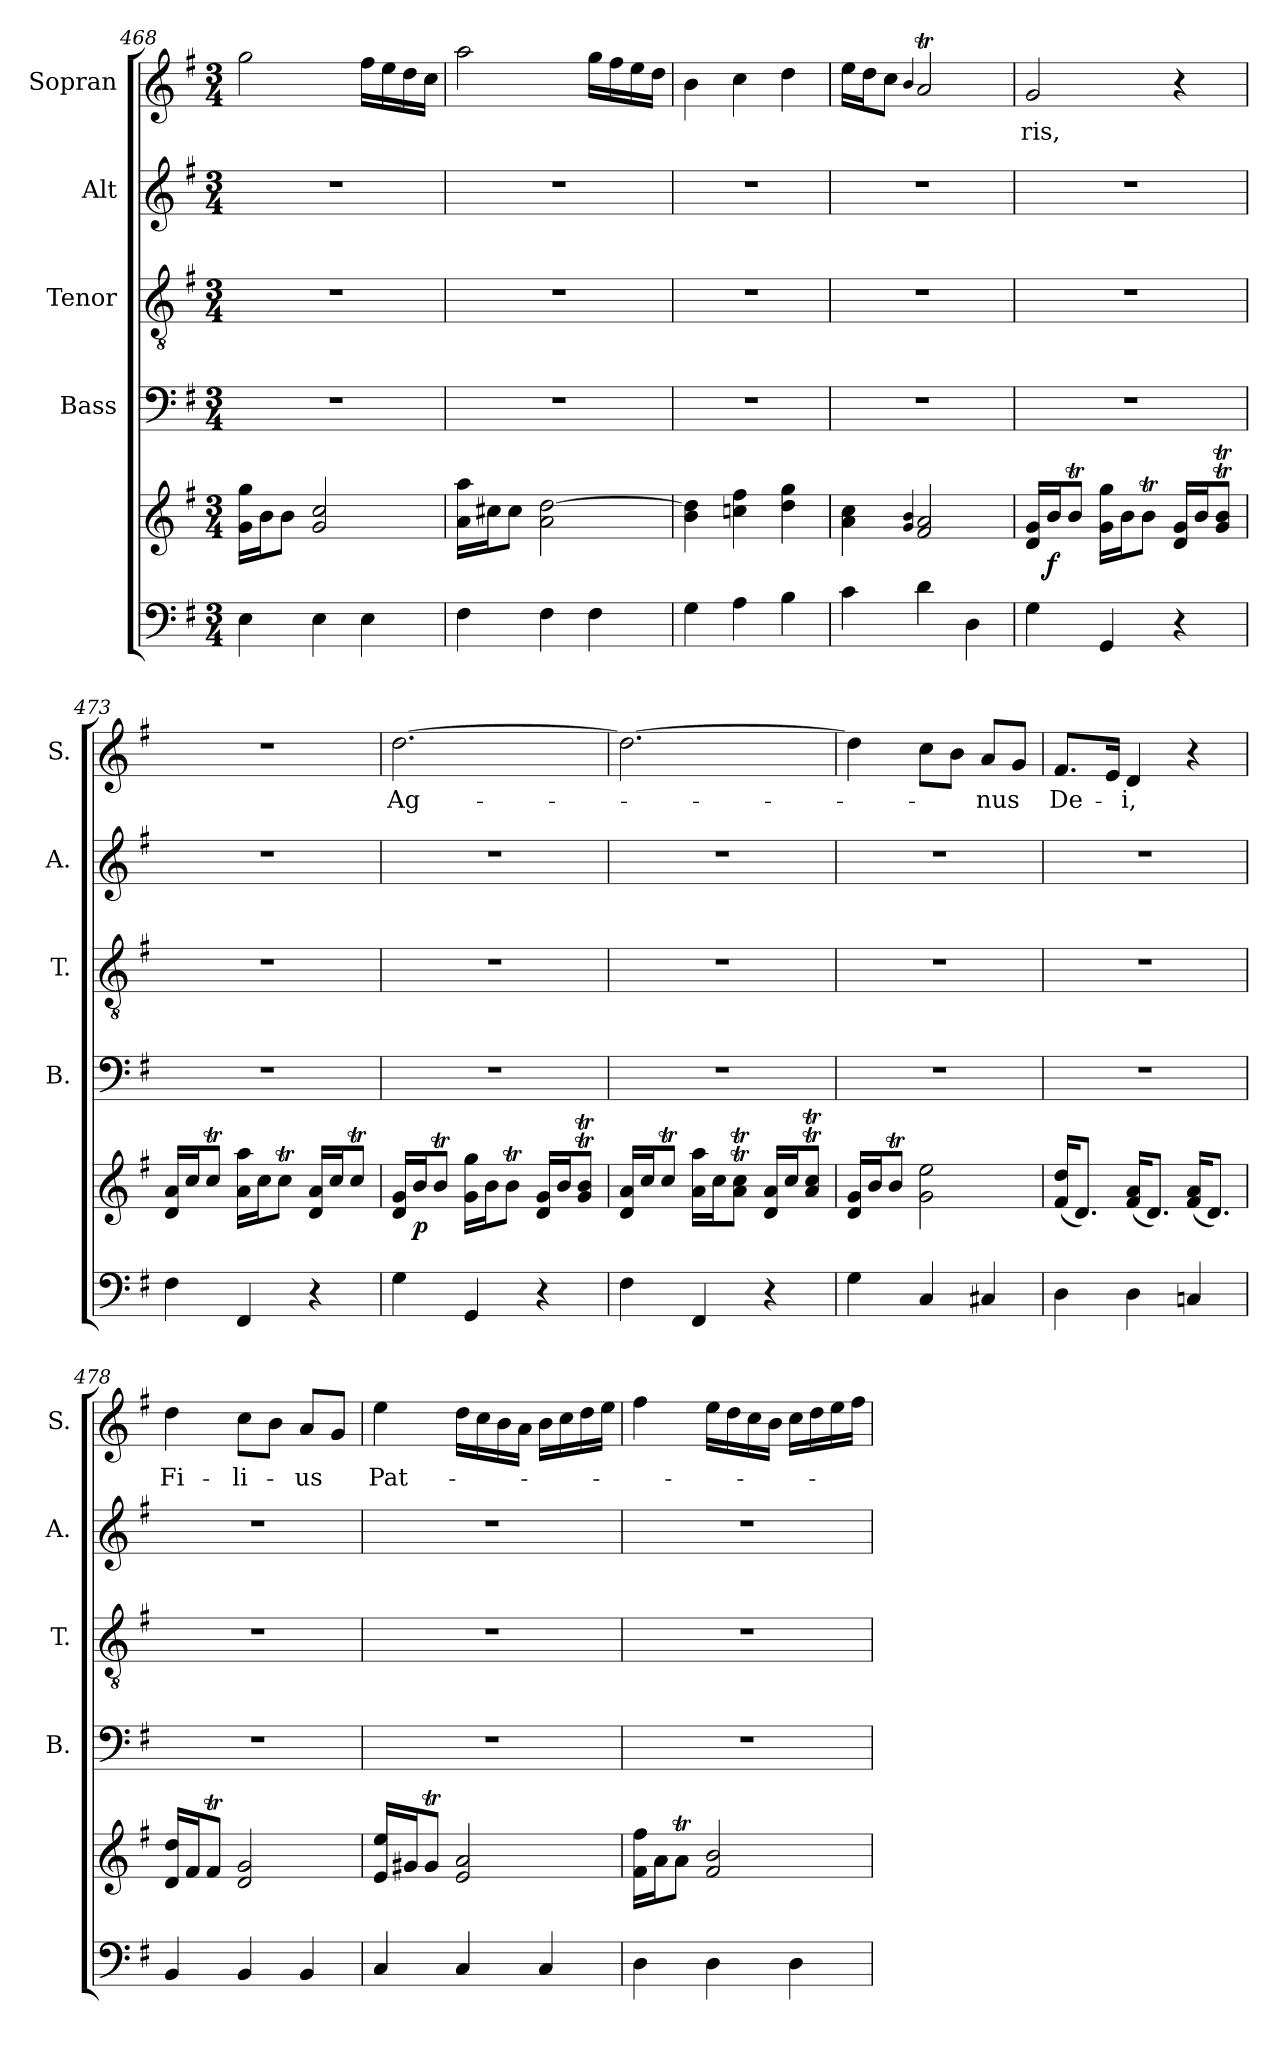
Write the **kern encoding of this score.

**kern	**kern	**dynam	**kern	**kern	**kern	**kern	**text
*part5	*part5	*part5	*part4	*part3	*part2	*part1	*part1
*staff6	*staff5	*staff5/6	*staff4	*staff3	*staff2	*staff1	*staff1
*	*	*	*I"Bass	*I"Tenor	*I"Alt	*I"Sopran	*
*	*	*	*I'B.	*I'T.	*I'A.	*I'S.	*
!!LO:PB:g=z
*clefF4	*clefG2	*	*clefF4	*clefGv2	*clefG2	*clefG2	*
*k[f#]	*k[f#]	*	*k[f#]	*k[f#]	*k[f#]	*k[f#]	*
*G:	*G:	*	*G:	*G:	*G:	*G:	*
*M3/4	*M3/4	*	*M3/4	*M3/4	*M3/4	*M3/4	*
=468	=468	=468	=468	=468	=468	=468	=468
4E\	16g\ 16gg\LL	.	2.r	2.r	2.r	2gg\	.
.	16b\J	.	.	.	.	.	.
.	8b\J	.	.	.	.	.	.
4E\	2g/ 2cc/	.	.	.	.	.	.
4E\	.	.	.	.	.	16ff#\LL	.
.	.	.	.	.	.	16ee\	.
.	.	.	.	.	.	16dd\	.
.	.	.	.	.	.	16cc\JJ	.
=469	=469	=469	=469	=469	=469	=469	=469
4F#\	16a\ 16aa\LL	.	2.r	2.r	2.r	2aa\	.
.	16cc#X\J	.	.	.	.	.	.
.	8cc#\J	.	.	.	.	.	.
4F#\	2a\ [2dd\	.	.	.	.	.	.
4F#\	.	.	.	.	.	16gg\LL	.
.	.	.	.	.	.	16ff#\	.
.	.	.	.	.	.	16ee\	.
.	.	.	.	.	.	16dd\JJ	.
=470	=470	=470	=470	=470	=470	=470	=470
4G\	4b\ 4dd\]	.	2.r	2.r	2.r	4b\	.
4A\	4ccn\ 4ff#\	.	.	.	.	4cc\	.
4B\	4dd\ 4gg\	.	.	.	.	4dd\	.
=471	=471	=471	=471	=471	=471	=471	=471
4c\	4a\ 4cc\	.	2.r	2.r	2.r	16ee\LL	.
.	.	.	.	.	.	16dd\J	.
.	.	.	.	.	.	8cc\J	.
.	4qqg/ 4qqb/	.	.	.	.	4qqb/	.
4d\	2f#/ 2a/	.	.	.	.	2aT/	.
4D\	.	.	.	.	.	.	.
=472	=472	=472	=472	=472	=472	=472	=472
!	!	!	!	!	!	!	!LO:LY:b
4G\	16d/ 16g/LL	.	2.r	2.r	2.r	2g/	-ris,
!	!	!LO:DY:b	!	!	!	!	!
.	16b/J	f	.	.	.	.	.
.	8bt/J	.	.	.	.	.	.
4GG/	16g\ 16gg\LL	.	.	.	.	.	.
.	16b\J	.	.	.	.	.	.
.	8bt\J	.	.	.	.	.	.
4r	16d/ 16g/LL	.	.	.	.	4r	.
.	16b/J	.	.	.	.	.	.
.	8g/T 8b/TJ	.	.	.	.	.	.
=473	=473	=473	=473	=473	=473	=473	=473
4F#\	16d/ 16a/LL	.	2.r	2.r	2.r	2.r	.
.	16cc/J	.	.	.	.	.	.
.	8ccT/J	.	.	.	.	.	.
4FF#/	16a\ 16aa\LL	.	.	.	.	.	.
.	16cc\J	.	.	.	.	.	.
.	8ccT\J	.	.	.	.	.	.
4r	16d/ 16a/LL	.	.	.	.	.	.
.	16cc/J	.	.	.	.	.	.
.	8ccT/J	.	.	.	.	.	.
!!LO:LB:g=z
=474	=474	=474	=474	=474	=474	=474	=474
!	!	!	!	!	!	!	!LO:LY:b
4G\	16d/ 16g/LL	.	2.r	2.r	2.r	[2.dd\	Ag-
!	!	!LO:DY:b	!	!	!	!	!
.	16b/J	p	.	.	.	.	.
.	8bt/J	.	.	.	.	.	.
4GG/	16g\ 16gg\LL	.	.	.	.	.	.
.	16b\J	.	.	.	.	.	.
.	8bt\J	.	.	.	.	.	.
4r	16d/ 16g/LL	.	.	.	.	.	.
.	16b/J	.	.	.	.	.	.
.	8g/T 8b/TJ	.	.	.	.	.	.
=475	=475	=475	=475	=475	=475	=475	=475
4F#\	16d/ 16a/LL	.	2.r	2.r	2.r	2.dd\_	.
.	16cc/J	.	.	.	.	.	.
.	8ccT/J	.	.	.	.	.	.
4FF#/	16a\ 16aa\LL	.	.	.	.	.	.
.	16cc\J	.	.	.	.	.	.
.	8a\T 8cc\TJ	.	.	.	.	.	.
4r	16d/ 16a/LL	.	.	.	.	.	.
.	16cc/J	.	.	.	.	.	.
.	8a/T 8cc/TJ	.	.	.	.	.	.
=476	=476	=476	=476	=476	=476	=476	=476
4G\	16d/ 16g/LL	.	2.r	2.r	2.r	4dd\]	.
.	16b/J	.	.	.	.	.	.
.	8bt/J	.	.	.	.	.	.
4C/	2g\ 2ee\	.	.	.	.	8cc\L	.
.	.	.	.	.	.	8b\J	.
!	!	!	!	!	!	!	!LO:LY:b
4C#X/	.	.	.	.	.	8a/L	-nus
.	.	.	.	.	.	8g/J	.
=477	=477	=477	=477	=477	=477	=477	=477
!	!	!	!	!	!	!	!LO:LY:b
4D\	(<16f#/ 16dd/KL	.	2.r	2.r	2.r	8.f#/L	De-
.	8.d/J)	.	.	.	.	.	.
.	.	.	.	.	.	16e/Jk	.
!	!	!	!	!	!	!	!LO:LY:b
4D\	(<16f#/ 16a/KL	.	.	.	.	4d/	-i,
.	8.d/J)	.	.	.	.	.	.
4Cn/	(<16f#/ 16a/KL	.	.	.	.	4r	.
.	8.d/J)	.	.	.	.	.	.
=478	=478	=478	=478	=478	=478	=478	=478
!	!	!	!	!	!	!	!LO:LY:b
4BB/	16d/ 16dd/LL	.	2.r	2.r	2.r	4dd\	Fi-
.	16f#/J	.	.	.	.	.	.
.	8f#t/J	.	.	.	.	.	.
!	!	!	!	!	!	!	!LO:LY:b
4BB/	2d/ 2g/	.	.	.	.	8cc\L	-li-
.	.	.	.	.	.	8b\J	.
!	!	!	!	!	!	!	!LO:LY:b
4BB/	.	.	.	.	.	8a/L	-us
.	.	.	.	.	.	8g/J	.
!!LO:PB:g=z
=479	=479	=479	=479	=479	=479	=479	=479
!	!	!	!	!	!	!	!LO:LY:b
4C/	16e/ 16ee/LL	.	2.r	2.r	2.r	4ee\	Pat-
.	16g#X/J	.	.	.	.	.	.
.	8g#t/J	.	.	.	.	.	.
4C/	2e/ 2a/	.	.	.	.	16dd\LL	.
.	.	.	.	.	.	16cc\	.
.	.	.	.	.	.	16b\	.
.	.	.	.	.	.	16a\JJ	.
4C/	.	.	.	.	.	16b\LL	.
.	.	.	.	.	.	16cc\	.
.	.	.	.	.	.	16dd\	.
.	.	.	.	.	.	16ee\JJ	.
=480	=480	=480	=480	=480	=480	=480	=480
4D\	16f#\ 16ff#\LL	.	2.r	2.r	2.r	4ff#\	.
.	16a\J	.	.	.	.	.	.
.	8aT\J	.	.	.	.	.	.
4D\	2f#/ 2b/	.	.	.	.	16ee\LL	.
.	.	.	.	.	.	16dd\	.
.	.	.	.	.	.	16cc\	.
.	.	.	.	.	.	16b\JJ	.
4D\	.	.	.	.	.	16cc\LL	.
.	.	.	.	.	.	16dd\	.
.	.	.	.	.	.	16ee\	.
.	.	.	.	.	.	16ff#\JJ	.
=	=	=	=	=	=	=	=
*-	*-	*-	*-	*-	*-	*-	*-
